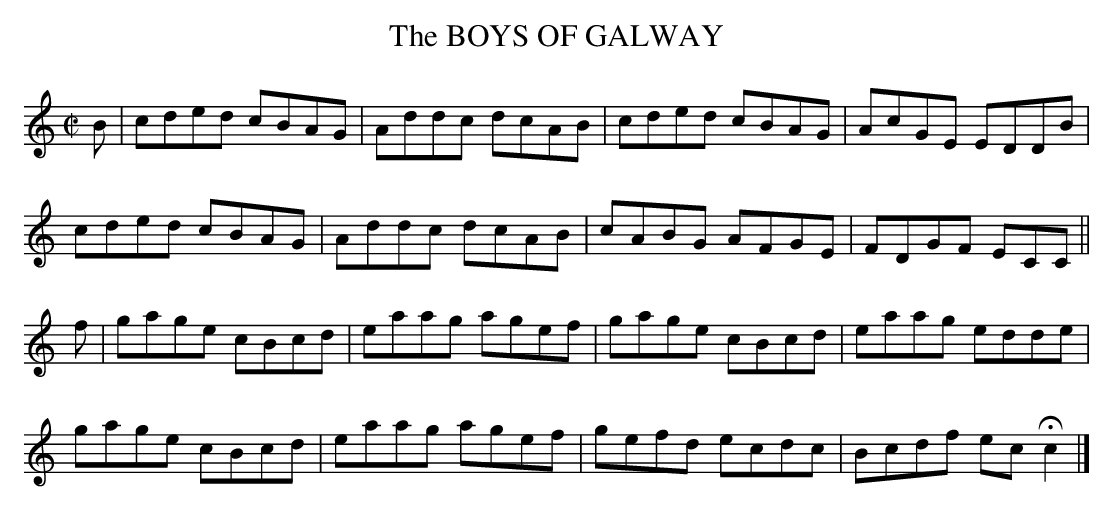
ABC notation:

X:1
T:BOYS OF GALWAY, The
M:C|
L:1/8
K:C
B|cded cBAG|Addc dcAB|cded cBAG|AcGE EDDB|
cded cBAG|Addc dcAB|cABG AFGE|FDGF ECC||
f|gage cBcd|eaag agef|gage cBcd|eaag edde|
gage cBcd|eaag agef|gefd ecdc|Bcdf ecHc2|]
